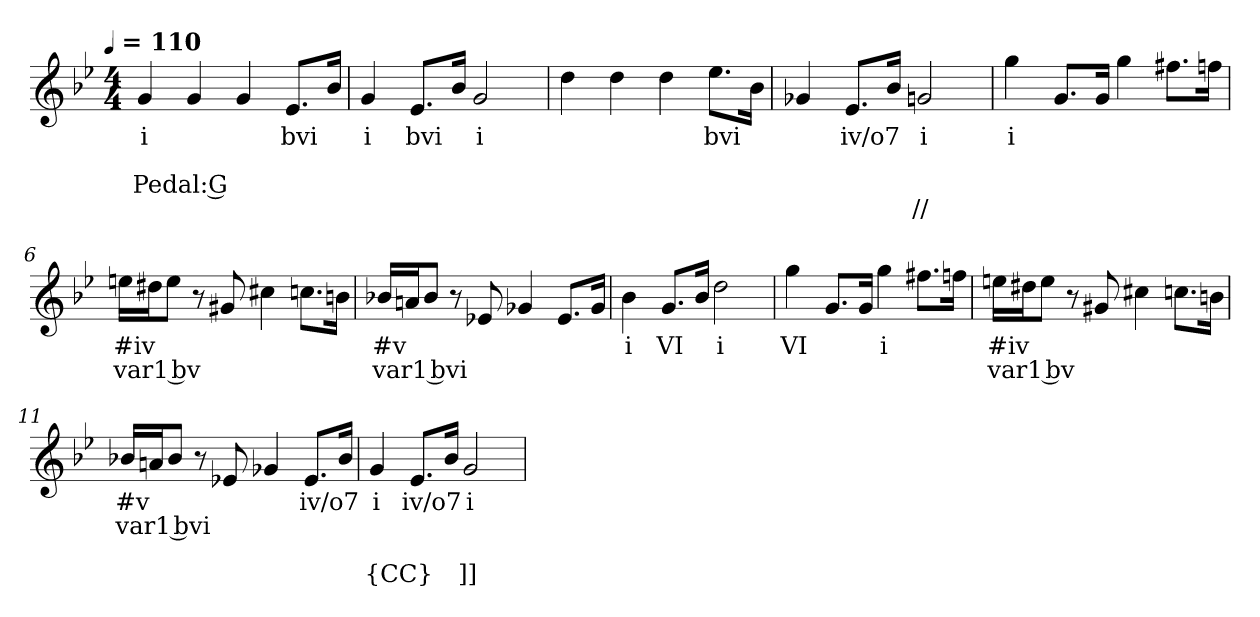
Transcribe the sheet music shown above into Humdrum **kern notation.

**kern	**text	**text	**text	**text
*part1	*part1	*part1	*part1	*part1
*staff1	*staff1	*staff1	*staff1	*staff1
*clefG2	*	*	*	*
*k[b-e-]	*	*	*	*
*g:	*	*	*	*
!!LO:TX:omd:t=[quarter] = 110
*M4/4	*	*	*	*
*MM110	*	*	*	*
=1	=1	=1	=1	=1
4g	i	.	Pedal: G	.
4g	.	.	.	.
4g	.	.	.	.
8.e-L	bvi	.	.	.
16b-Jk	.	.	.	.
=2	=2	=2	=2	=2
4g	i	.	.	.
8.e-L	bvi	.	.	.
16b-Jk	.	.	.	.
2g	i	.	.	.
=3	=3	=3	=3	=3
4dd	.	.	.	.
4dd	.	.	.	.
4dd	.	.	.	.
8.ee-L	bvi	.	.	.
16b-Jk	.	.	.	.
=4	=4	=4	=4	=4
4g-X	.	.	.	.
8.e-L	iv/o7	.	.	.
16b-Jk	.	.	.	.
2gn	i	.	.	//
=5	=5	=5	=5	=5
4gg	i	.	.	.
8.gL	.	.	.	.
16gJk	.	.	.	.
4gg	.	.	.	.
8.ff#XL	.	.	.	.
16ffnJk	.	.	.	.
=6	=6	=6	=6	=6
16eenLL	#iv	var1 bv	.	.
16dd#XJ	.	.	.	.
8eeJ	.	.	.	.
8r	.	.	.	.
8g#X	.	.	.	.
4cc#X	.	.	.	.
8.ccnL	.	.	.	.
16bnJk	.	.	.	.
=7	=7	=7	=7	=7
16b-XLL	#v	var1 bvi	.	.
16anJ	.	.	.	.
8b-J	.	.	.	.
8r	.	.	.	.
8e-X	.	.	.	.
4g-X	.	.	.	.
8.e-L	.	.	.	.
16g-Jk	.	.	.	.
=8	=8	=8	=8	=8
4b-	i	.	.	.
8.gL	VI	.	.	.
16b-Jk	.	.	.	.
2dd	i	.	.	.
=9	=9	=9	=9	=9
4gg	VI	.	.	.
8.gL	.	.	.	.
16gJk	.	.	.	.
4gg	i	.	.	.
8.ff#XL	.	.	.	.
16ffnJk	.	.	.	.
=10	=10	=10	=10	=10
16eenLL	#iv	var1 bv	.	.
16dd#XJ	.	.	.	.
8eeJ	.	.	.	.
8r	.	.	.	.
8g#X	.	.	.	.
4cc#X	.	.	.	.
8.ccnL	.	.	.	.
16bnJk	.	.	.	.
=11	=11	=11	=11	=11
16b-XLL	#v	var1 bvi	.	.
16anJ	.	.	.	.
8b-J	.	.	.	.
8r	.	.	.	.
8e-X	.	.	.	.
4g-X	.	.	.	.
8.e-L	iv/o7	.	.	.
16b-Jk	.	.	.	.
=12	=12	=12	=12	=12
4g	i	.	.	{CC}
8.e-L	iv/o7	.	.	.
16b-Jk	.	.	.	.
2g	i	.	.	]]
=	=	=	=	=
*-	*-	*-	*-	*-
